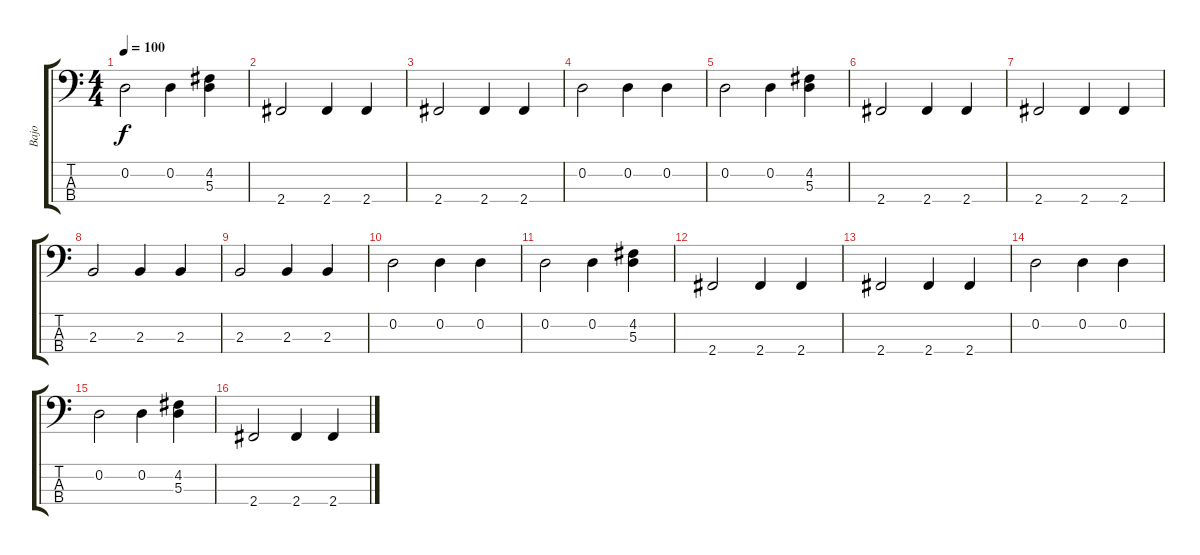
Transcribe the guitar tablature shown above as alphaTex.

\track ("Bajo" "Bajo") {instrument electricbasspick}
\staff {score tabs}
\tuning (G2 D2 A1 E1) {hide}
\ts (4 4)
\tempo 100
\clef f4
\ks c
0.2.2{dy f} 0.2.4 (4.2 5.3).4 |
2.4.2 2.4.4 2.4.4 |
2.4.2 2.4.4 2.4.4 |
0.2.2 0.2.4 0.2.4 |
0.2.2 0.2.4 (4.2 5.3).4 |
2.4.2 2.4.4 2.4.4 |
2.4.2 2.4.4 2.4.4 |
2.3.2 2.3.4 2.3.4 |
2.3.2 2.3.4 2.3.4 |
0.2.2 0.2.4 0.2.4 |
0.2.2 0.2.4 (4.2 5.3).4 |
2.4.2 2.4.4 2.4.4 |
2.4.2 2.4.4 2.4.4 |
0.2.2 0.2.4 0.2.4 |
0.2.2 0.2.4 (4.2 5.3).4 |
2.4.2 2.4.4 2.4.4
